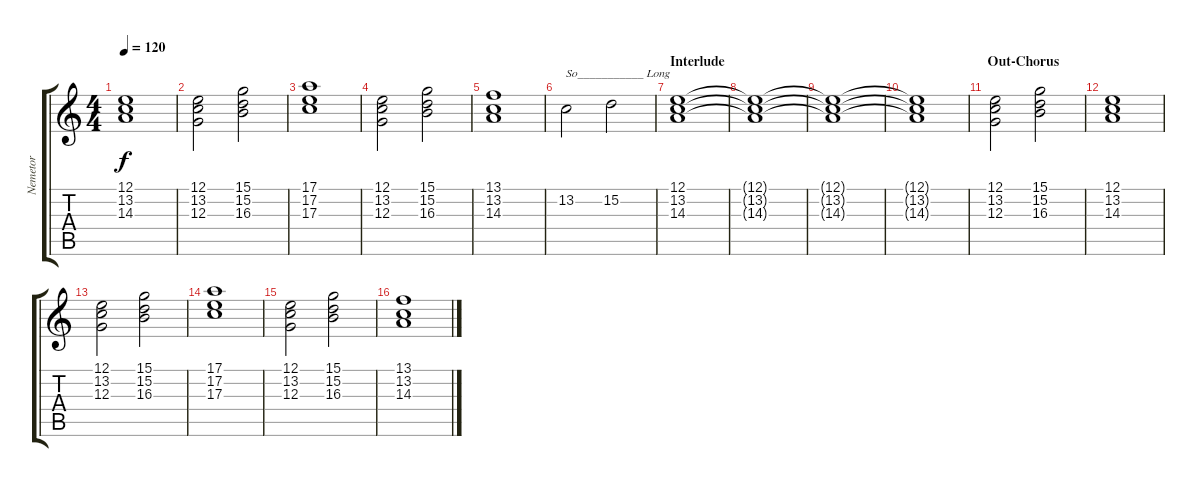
\track ("Nemetor" "Nemetor") {instrument stringensemble1}
\staff {score tabs}
\tuning (E4 B3 G3 D3 A2 E2) {hide}
\ts (4 4)
\tempo 120
\clef g2
\ks c
(12.1 13.2 14.3).1{dy f} |
(12.1 13.2 12.3).2 (15.1 15.2 16.3).2 |
(17.1 17.2 17.3).1 |
(12.1 13.2 12.3).2 (15.1 15.2 16.3).2 |
(13.1 13.2 14.3).1 |
13.2.2{txt "So___________ Long"} 15.2.2 |
\section ("" "Interlude")
(12.1 13.2 14.3).1 |
(12.1{t} 13.2{t} 14.3{t}).1 |
(12.1{t} 13.2{t} 14.3{t}).1 |
(12.1{t} 13.2{t} 14.3{t}).1 |
\section ("" "Out-Chorus")
(12.1 13.2 12.3).2 (15.1 15.2 16.3).2 |
(12.1 13.2 14.3).1 |
(12.1 13.2 12.3).2 (15.1 15.2 16.3).2 |
(17.1 17.2 17.3).1 |
(12.1 13.2 12.3).2 (15.1 15.2 16.3).2 |
(13.1 13.2 14.3).1
